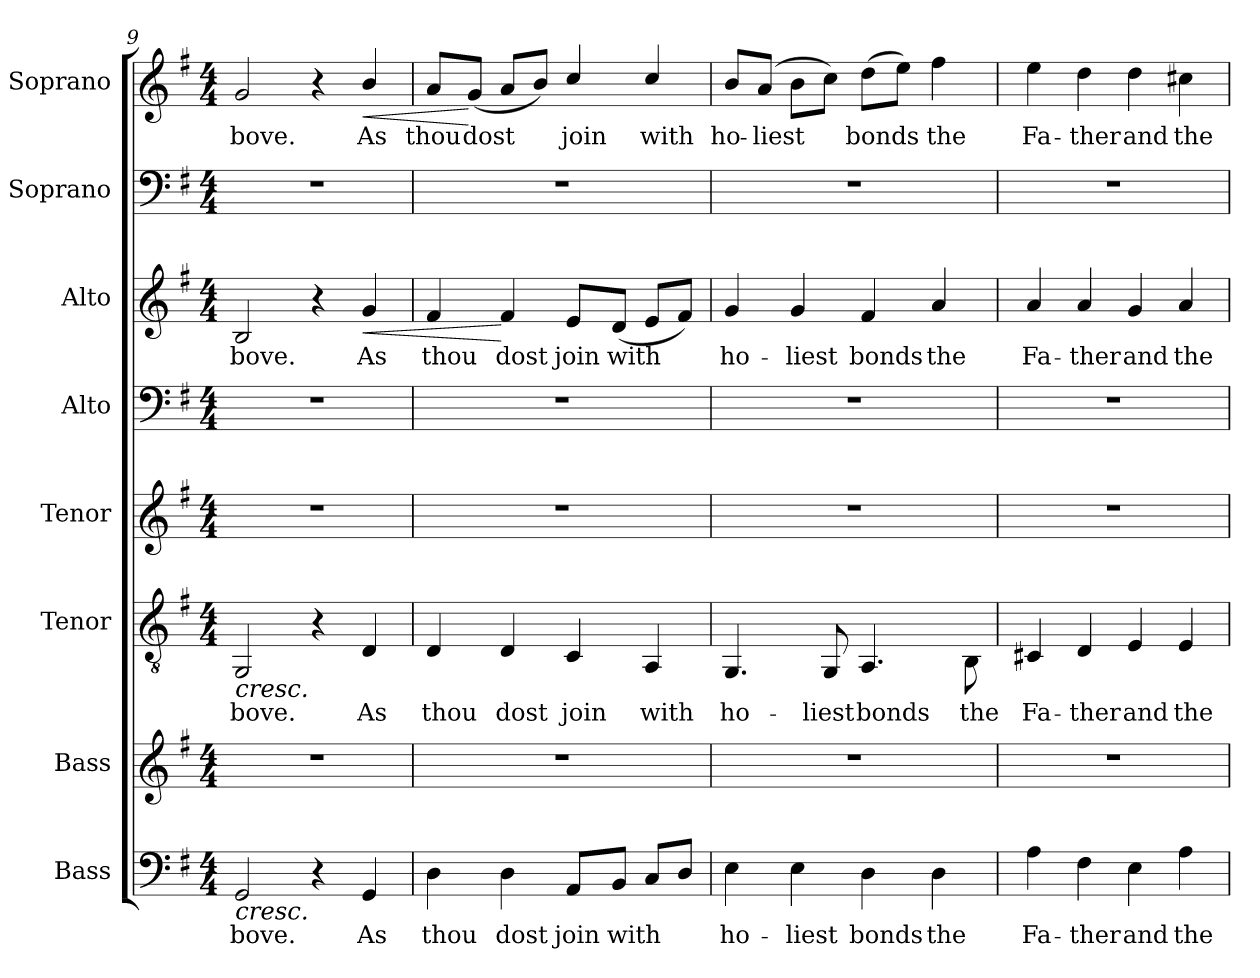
**kern	**text	**dynam	**kern	**dynam	**kern	**text	**dynam	**kern	**dynam	**kern	**kern	**text	**dynam	**kern	**kern	**text	**dynam
*part8	*part8	*part8	*part7	*part7	*part6	*part6	*part6	*part5	*part5	*part4	*part3	*part3	*part3	*part2	*part1	*part1	*part1
*staff8	*staff8	*staff8	*staff7	*staff7	*staff6	*staff6	*staff6	*staff5	*staff5	*staff4	*staff3	*staff3	*staff3	*staff2	*staff1	*staff1	*staff1
*I"Bass	*	*	*I"Bass	*	*I"Tenor	*	*	*I"Tenor	*	*I"Alto	*I"Alto	*	*	*I"Soprano	*I"Soprano	*	*
*I'bass	*	*	*I'bass	*	*I'tenor	*	*	*I'tenor	*	*I'alto	*I'alto	*	*	*I'soprano	*I'soprano	*	*
*clefF4	*	*	*clefG2	*	*clefGv2	*	*	*clefG2	*	*clefF4	*clefG2	*	*	*clefF4	*clefG2	*	*
*k[f#]	*	*	*k[f#]	*	*k[f#]	*	*	*k[f#]	*	*k[f#]	*k[f#]	*	*	*k[f#]	*k[f#]	*	*
*G:	*	*	*G:	*	*G:	*	*	*G:	*	*G:	*G:	*	*	*G:	*G:	*	*
*M4/4	*	*	*M4/4	*	*M4/4	*	*	*M4/4	*	*M4/4	*M4/4	*	*	*M4/4	*M4/4	*	*
=9	=9	=9	=9	=9	=9	=9	=9	=9	=9	=9	=9	=9	=9	=9	=9	=9	=9
!	!LO:LY:b:color=#000000	!LO:HP:b	!	!	!	!	!	!	!	!	!	!	!	!	!	!	!
!	!	!	!	!	!	!LO:LY:b:color=#000000	!LO:HP:b	!	!	!	!	!	!	!	!	!	!
!	!	!	!	!	!	!	!	!	!	!	!	!LO:LY:b:color=#000000	!	!	!	!	!
!	!	!	!	!	!	!	!	!	!	!	!	!	!	!	!	!LO:LY:b:color=#000000	!
2GGi/	-bove.	<	1r	.	2GGi/	-bove.	<	1r	.	1r	2Bi/	-bove.	.	1r	2gi/	-bove.	.
4r	.	.	.	.	4r	.	.	.	.	.	4r	.	.	.	4r	.	.
!	!LO:LY:b:color=#000000	!	!	!	!	!	!	!	!	!	!	!	!	!	!	!	!
!	!	!	!	!	!	!LO:LY:b:color=#000000	!	!	!	!	!	!	!	!	!	!	!
!	!	!	!	!	!	!	!	!	!	!	!	!LO:LY:b:color=#000000	!LO:HP:b	!	!	!	!
!	!	!	!	!	!	!	!	!	!	!	!	!	!	!	!	!LO:LY:b:color=#000000	!LO:HP:b
4GGi/	As	.	.	.	4Di/	As	.	.	.	.	4gi/	As	<	.	4bi/	As	<
=10	=10	=10	=10	=10	=10	=10	=10	=10	=10	=10	=10	=10	=10	=10	=10	=10	=10
!	!LO:LY:b:color=#000000	!	!	!	!	!	!	!	!	!	!	!	!	!	!	!	!
!	!	!	!	!	!	!LO:LY:b:color=#000000	!	!	!	!	!	!	!	!	!	!	!
!	!	!	!	!	!	!	!	!	!	!	!	!LO:LY:b:color=#000000	!	!	!	!	!
!	!	!	!	!	!	!	!	!	!	!	!	!	!	!	!	!LO:LY:b:color=#000000	!
4Di\	thou	.	1r	.	4Di/	thou	.	1r	.	1r	4f#i/	thou	.	1r	8ai/L	thou	.
!	!	!	!	!	!	!	!	!	!	!	!	!	!	!	!	!LO:LY:b:color=#000000	!
.	.	.	.	.	.	.	.	.	.	.	.	.	.	.	(8gi/J	dost	[
!	!LO:LY:b:color=#000000	!	!	!	!	!	!	!	!	!	!	!	!	!	!	!	!
!	!	!	!	!	!	!LO:LY:b:color=#000000	!	!	!	!	!	!	!	!	!	!	!
!	!	!	!	!	!	!	!	!	!	!	!	!LO:LY:b:color=#000000	!	!	!	!	!
4Di\	dost	.	.	.	4Di/	dost	.	.	.	.	4f#i/	dost	[	.	8ai/L	.	.
.	.	.	.	.	.	.	.	.	.	.	.	.	.	.	8bi/J)	.	.
!	!LO:LY:b:color=#000000	!	!	!	!	!	!	!	!	!	!	!	!	!	!	!	!
!	!	!	!	!	!	!LO:LY:b:color=#000000	!	!	!	!	!	!	!	!	!	!	!
!	!	!	!	!	!	!	!	!	!	!	!	!LO:LY:b:color=#000000	!	!	!	!	!
!	!	!	!	!	!	!	!	!	!	!	!	!	!	!	!	!LO:LY:b:color=#000000	!
8AAi/L	join	.	.	.	4Ci/	join	.	.	.	.	8ei/L	join	.	.	4cci/	join	.
!	!LO:LY:b:color=#000000	!	!	!	!	!	!	!	!	!	!	!	!	!	!	!	!
!	!	!	!	!	!	!	!	!	!	!	!	!LO:LY:b:color=#000000	!	!	!	!	!
8BBi/J	with	.	.	.	.	.	.	.	.	.	(8di/J	with	.	.	.	.	.
!	!	!	!	!	!	!LO:LY:b:color=#000000	!	!	!	!	!	!	!	!	!	!	!
!	!	!	!	!	!	!	!	!	!	!	!	!	!	!	!	!LO:LY:b:color=#000000	!
8Ci/L	.	.	.	.	4AAi/	with	.	.	.	.	8ei/L	.	.	.	4cci/	with	.
8Di/J	.	.	.	.	.	.	.	.	.	.	8f#i/J)	.	.	.	.	.	.
.	.	.	.	[	.	.	.	.	[	.	.	.	.	.	.	.	.
!!LO:PB:g=z
=11	=11	=11	=11	=11	=11	=11	=11	=11	=11	=11	=11	=11	=11	=11	=11	=11	=11
!	!LO:LY:b:color=#000000	!	!	!	!	!	!	!	!	!	!	!	!	!	!	!	!
!	!	!	!	!	!	!LO:LY:b:color=#000000	!	!	!	!	!	!	!	!	!	!	!
!	!	!	!	!	!	!	!	!	!	!	!	!LO:LY:b:color=#000000	!	!	!	!	!
!	!	!	!	!	!	!	!	!	!	!	!	!	!	!	!	!LO:LY:b:color=#000000	!
4Ei\	ho-	.	1r	.	4.GGi/	ho-	.	1r	.	1r	4gi/	ho-	.	1r	8bi/L	ho-	.
!	!	!	!	!	!	!	!	!	!	!	!	!	!	!	!	!LO:LY:b:color=#000000	!
.	.	.	.	.	.	.	.	.	.	.	.	.	.	.	(8ai/J	-liest	.
!	!LO:LY:b:color=#000000	!	!	!	!	!	!	!	!	!	!	!	!	!	!	!	!
!	!	!	!	!	!	!	!	!	!	!	!	!LO:LY:b:color=#000000	!	!	!	!	!
4Ei\	-liest	.	.	.	.	.	.	.	.	.	4gi/	-liest	.	.	8bi\L	.	.
!	!	!	!	!	!	!LO:LY:b:color=#000000	!	!	!	!	!	!	!	!	!	!	!
.	.	.	.	.	8GGi/	-liest	.	.	.	.	.	.	.	.	8cci\J)	.	.
!	!LO:LY:b:color=#000000	!	!	!	!	!	!	!	!	!	!	!	!	!	!	!	!
!	!	!	!	!	!	!LO:LY:b:color=#000000	!	!	!	!	!	!	!	!	!	!	!
!	!	!	!	!	!	!	!	!	!	!	!	!LO:LY:b:color=#000000	!	!	!	!	!
!	!	!	!	!	!	!	!	!	!	!	!	!	!	!	!	!LO:LY:b:color=#000000	!
4Di\	bonds	.	.	.	4.AAi/	bonds	.	.	.	.	4f#i/	bonds	.	.	(8ddi\L	bonds	.
.	.	.	.	.	.	.	.	.	.	.	.	.	.	.	8eei\J)	.	.
!	!LO:LY:b:color=#000000	!	!	!	!	!	!	!	!	!	!	!	!	!	!	!	!
!	!	!	!	!	!	!	!	!	!	!	!	!LO:LY:b:color=#000000	!	!	!	!	!
!	!	!	!	!	!	!	!	!	!	!	!	!	!	!	!	!LO:LY:b:color=#000000	!
4Di\	the	.	.	.	.	.	.	.	.	.	4ai/	the	.	.	4ff#i\	the	.
!	!	!	!	!	!	!LO:LY:b:color=#000000	!	!	!	!	!	!	!	!	!	!	!
.	.	.	.	.	8BBi\	the	.	.	.	.	.	.	.	.	.	.	.
=12	=12	=12	=12	=12	=12	=12	=12	=12	=12	=12	=12	=12	=12	=12	=12	=12	=12
!	!LO:LY:b:color=#000000	!	!	!	!	!	!	!	!	!	!	!	!	!	!	!	!
!	!	!	!	!	!	!LO:LY:b:color=#000000	!	!	!	!	!	!	!	!	!	!	!
!	!	!	!	!	!	!	!	!	!	!	!	!LO:LY:b:color=#000000	!	!	!	!	!
!	!	!	!	!	!	!	!	!	!	!	!	!	!	!	!	!LO:LY:b:color=#000000	!
4Ai\	Fa-	.	1r	.	4C#Xi/	Fa-	.	1r	.	1r	4ai/	Fa-	.	1r	4eei\	Fa-	.
!	!LO:LY:b:color=#000000	!	!	!	!	!	!	!	!	!	!	!	!	!	!	!	!
!	!	!	!	!	!	!LO:LY:b:color=#000000	!	!	!	!	!	!	!	!	!	!	!
!	!	!	!	!	!	!	!	!	!	!	!	!LO:LY:b:color=#000000	!	!	!	!	!
!	!	!	!	!	!	!	!	!	!	!	!	!	!	!	!	!LO:LY:b:color=#000000	!
4F#i\	-ther	.	.	.	4Di/	-ther	.	.	.	.	4ai/	-ther	.	.	4ddi\	-ther	.
!	!LO:LY:b:color=#000000	!	!	!	!	!	!	!	!	!	!	!	!	!	!	!	!
!	!	!	!	!	!	!LO:LY:b:color=#000000	!	!	!	!	!	!	!	!	!	!	!
!	!	!	!	!	!	!	!	!	!	!	!	!LO:LY:b:color=#000000	!	!	!	!	!
!	!	!	!	!	!	!	!	!	!	!	!	!	!	!	!	!LO:LY:b:color=#000000	!
4Ei\	and	.	.	.	4Ei/	and	.	.	.	.	4gi/	and	.	.	4ddi\	and	.
!	!LO:LY:b:color=#000000	!	!	!	!	!	!	!	!	!	!	!	!	!	!	!	!
!	!	!	!	!	!	!LO:LY:b:color=#000000	!	!	!	!	!	!	!	!	!	!	!
!	!	!	!	!	!	!	!	!	!	!	!	!LO:LY:b:color=#000000	!	!	!	!	!
!	!	!	!	!	!	!	!	!	!	!	!	!	!	!	!	!LO:LY:b:color=#000000	!
4Ai\	the	.	.	.	4Ei/	the	.	.	.	.	4ai/	the	.	.	4cc#Xi\	the	.
=	=	=	=	=	=	=	=	=	=	=	=	=	=	=	=	=	=
*-	*-	*-	*-	*-	*-	*-	*-	*-	*-	*-	*-	*-	*-	*-	*-	*-	*-
